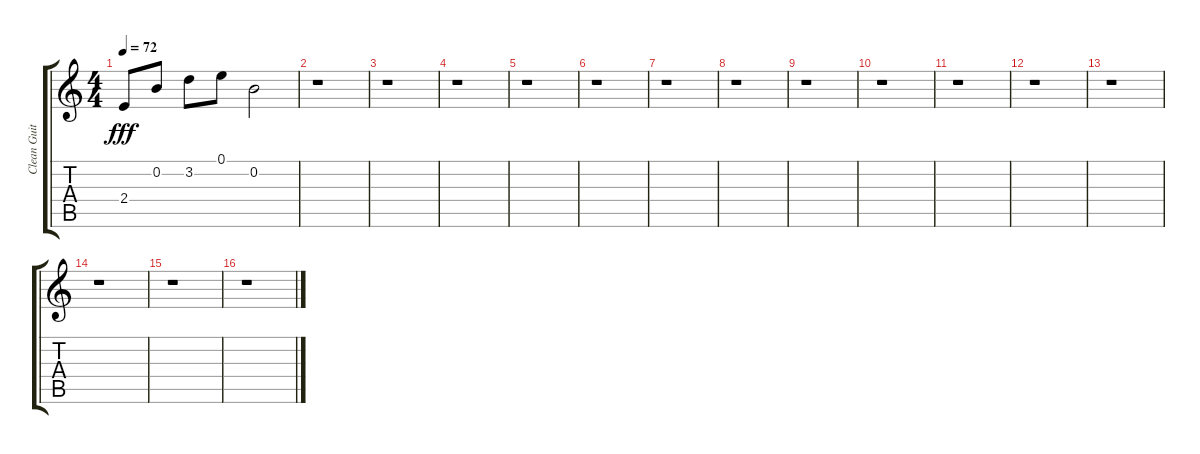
\track ("Clean Guitar" "Clean Guit") {instrument electricguitarclean}
\staff {score tabs}
\tuning (E4 B3 G3 D3 A2 E2) {hide}
\ts (4 4)
\tempo 72
\clef g2
\ks c
2.4.8{dy fff} 0.2.8 3.2.8 0.1.8 0.2.2 |
r.1 |
r.1 |
r.1 |
r.1 |
r.1 |
r.1 |
r.1 |
r.1 |
r.1 |
r.1 |
r.1 |
r.1 |
r.1 |
r.1 |
r.1
